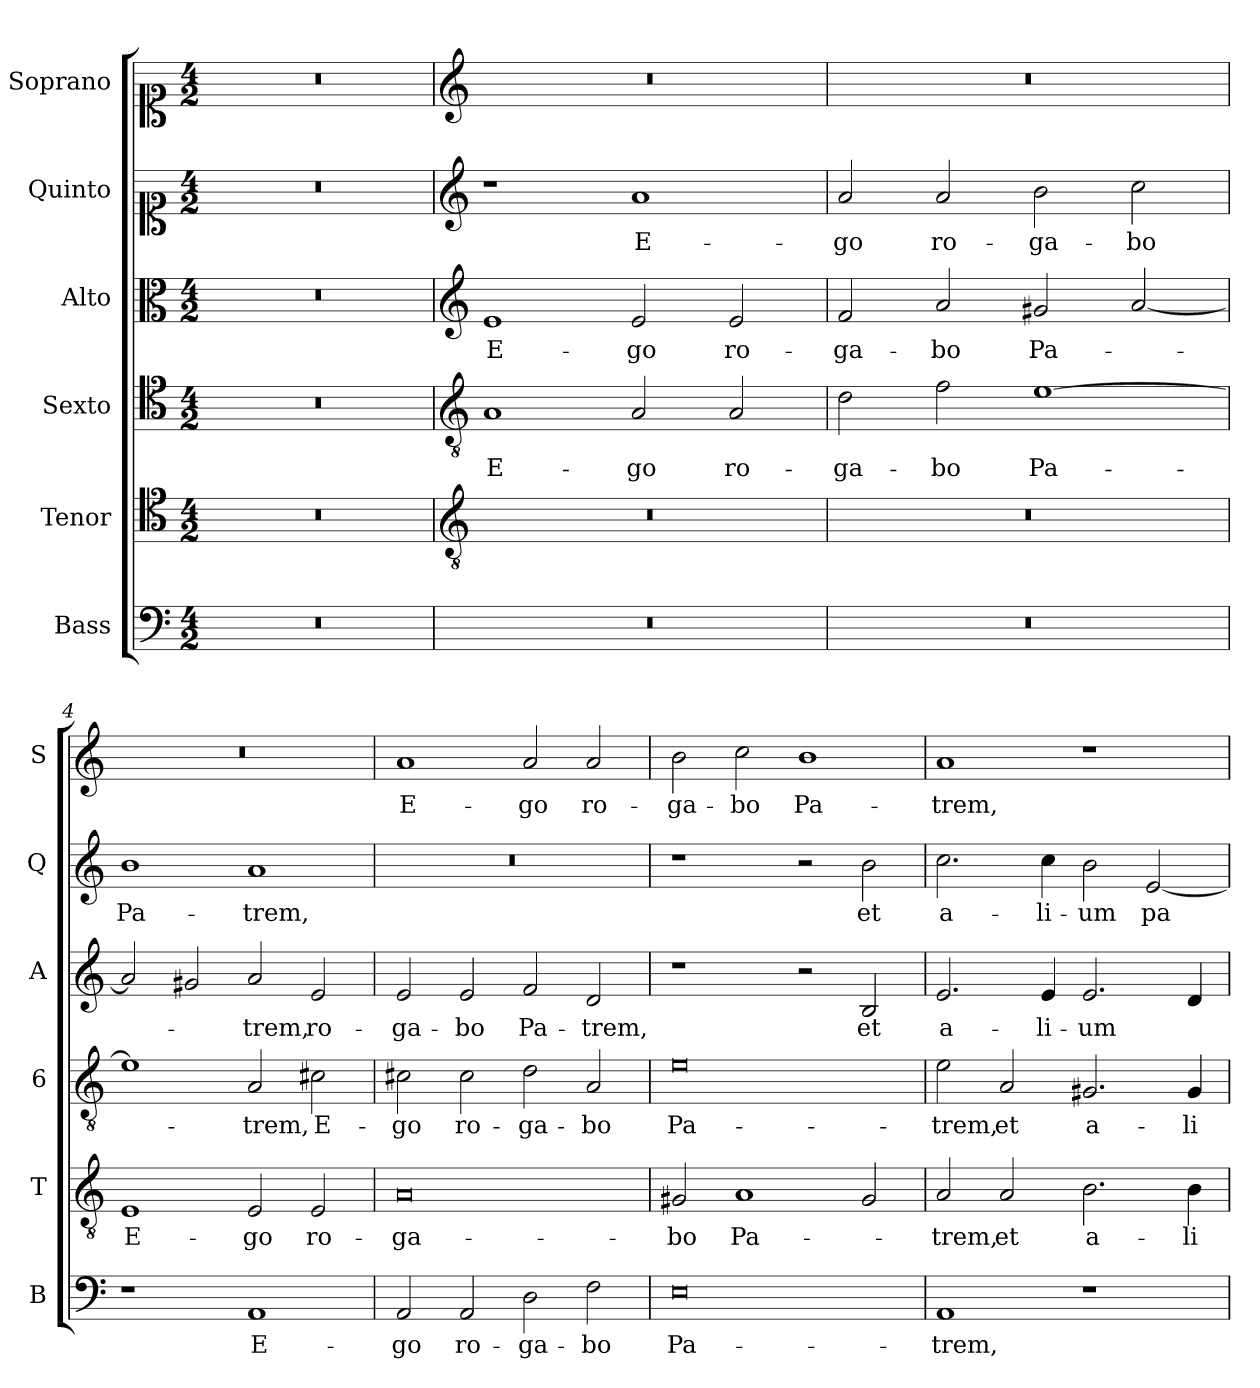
**kern	**text	**kern	**text	**kern	**text	**kern	**text	**kern	**text	**kern	**text
*part6	*part6	*part5	*part5	*part4	*part4	*part3	*part3	*part2	*part2	*part1	*part1
*staff6	*staff6	*staff5	*staff5	*staff4	*staff4	*staff3	*staff3	*staff2	*staff2	*staff1	*staff1
*I"Bass	*	*I"Tenor	*	*I"Sexto	*	*I"Alto	*	*I"Quinto	*	*I"Soprano	*
*I'B	*	*I'T	*	*I'6	*	*I'A	*	*I'Q	*	*I'S	*
*clefF4	*	*clefC4	*	*clefC4	*	*clefC3	*	*clefC1	*	*clefC1	*
*k[]	*	*k[]	*	*k[]	*	*k[]	*	*k[]	*	*k[]	*
*C:	*	*C:	*	*C:	*	*C:	*	*C:	*	*C:	*
*M4/2	*	*M4/2	*	*M4/2	*	*M4/2	*	*M4/2	*	*M4/2	*
=1	=1	=1	=1	=1	=1	=1	=1	=1	=1	=1	=1
0r	.	0r	.	0r	.	0r	.	0r	.	0r	.
=2	=2	=2	=2	=2	=2	=2	=2	=2	=2	=2	=2
*	*	*clefGv2	*	*clefGv2	*	*clefG2	*	*clefG2	*	*clefG2	*
!	!	!	!	!	!LO:LY:b	!	!LO:LY:b	!	!	!	!
0r	.	0r	.	1A	E-	1e	E-	1r	.	0r	.
!	!	!	!	!	!LO:LY:b	!	!LO:LY:b	!	!LO:LY:b	!	!
.	.	.	.	2A/	-go	2e/	-go	1a	E-	.	.
!	!	!	!	!	!LO:LY:b	!	!LO:LY:b	!	!	!	!
.	.	.	.	2A/	ro-	2e/	ro-	.	.	.	.
=3	=3	=3	=3	=3	=3	=3	=3	=3	=3	=3	=3
!	!	!	!	!	!LO:LY:b	!	!LO:LY:b	!	!LO:LY:b	!	!
0r	.	0r	.	2d\	-ga-	2f/	-ga-	2a/	-go	0r	.
!	!	!	!	!	!LO:LY:b	!	!LO:LY:b	!	!LO:LY:b	!	!
.	.	.	.	2f\	-bo	2a/	-bo	2a/	ro-	.	.
!	!	!	!	!	!LO:LY:b	!	!LO:LY:b	!	!LO:LY:b	!	!
.	.	.	.	[1e	Pa-	2g#X/	Pa-	2b\	-ga-	.	.
!	!	!	!	!	!	!	!	!	!LO:LY:b	!	!
.	.	.	.	.	.	[2a/	.	2cc\	-bo	.	.
=4	=4	=4	=4	=4	=4	=4	=4	=4	=4	=4	=4
!	!	!	!LO:LY:b	!	!	!	!	!	!LO:LY:b	!	!
1r	.	1E	E-	1e]	.	2a/]	.	1b	Pa-	0r	.
.	.	.	.	.	.	2g#X/	.	.	.	.	.
!	!LO:LY:b	!	!LO:LY:b	!	!LO:LY:b	!	!LO:LY:b	!	!LO:LY:b	!	!
1AA	E-	2E/	-go	2A/	-trem,	2a/	-trem,	1a	-trem,	.	.
!	!	!	!LO:LY:b	!	!LO:LY:b	!	!LO:LY:b	!	!	!	!
.	.	2E/	ro-	2c#X\	E-	2e/	ro-	.	.	.	.
!!LO:LB:g=z
=5	=5	=5	=5	=5	=5	=5	=5	=5	=5	=5	=5
!	!LO:LY:b	!	!LO:LY:b	!	!LO:LY:b	!	!LO:LY:b	!	!	!	!LO:LY:b
2AA/	-go	0A	-ga-	2c#X\	-go	2e/	-ga-	0r	.	1a	E-
!	!LO:LY:b	!	!	!	!LO:LY:b	!	!LO:LY:b	!	!	!	!
2AA/	ro-	.	.	2c#\	ro-	2e/	-bo	.	.	.	.
!	!LO:LY:b	!	!	!	!LO:LY:b	!	!LO:LY:b	!	!	!	!LO:LY:b
2D\	-ga-	.	.	2d\	-ga-	2f/	Pa-	.	.	2a/	-go
!	!LO:LY:b	!	!	!	!LO:LY:b	!	!LO:LY:b	!	!	!	!LO:LY:b
2F\	-bo	.	.	2A/	-bo	2d/	-trem,	.	.	2a/	ro-
=6	=6	=6	=6	=6	=6	=6	=6	=6	=6	=6	=6
!	!LO:LY:b	!	!LO:LY:b	!	!LO:LY:b	!	!	!	!	!	!LO:LY:b
0E	Pa-	2G#X/	-bo	0e	Pa-	1r	.	1r	.	2b\	-ga-
!	!	!	!LO:LY:b	!	!	!	!	!	!	!	!LO:LY:b
.	.	1A	Pa-	.	.	.	.	.	.	2cc\	-bo
!	!	!	!	!	!	!	!	!	!	!	!LO:LY:b
.	.	.	.	.	.	2r	.	2r	.	1b	Pa-
!	!	!	!	!	!	!	!LO:LY:b	!	!LO:LY:b	!	!
.	.	2G#/	.	.	.	2B/	et	2b\	et	.	.
=7	=7	=7	=7	=7	=7	=7	=7	=7	=7	=7	=7
!	!LO:LY:b	!	!LO:LY:b	!	!LO:LY:b	!	!LO:LY:b	!	!LO:LY:b	!	!LO:LY:b
1AA	-trem,	2A/	-trem,	2e\	-trem,	2.e/	a-	2.cc\	a-	1a	-trem,
!	!	!	!LO:LY:b	!	!LO:LY:b	!	!	!	!	!	!
.	.	2A/	et	2A/	et	.	.	.	.	.	.
!	!	!	!	!	!	!	!LO:LY:b	!	!LO:LY:b	!	!
.	.	.	.	.	.	4e/	-li-	4cc\	-li-	.	.
!	!	!	!LO:LY:b	!	!LO:LY:b	!	!LO:LY:b	!	!LO:LY:b	!	!
1r	.	2.B\	a-	2.G#X/	a-	2.e/	-um	2b\	-um	1r	.
!	!	!	!	!	!	!	!	!	!LO:LY:b	!	!
.	.	.	.	.	.	.	.	[2e/	pa-	.	.
!	!	!	!LO:LY:b	!	!LO:LY:b	!	!	!	!	!	!
.	.	4B\	-li-	4G#/	-li-	4d/	.	.	.	.	.
=	=	=	=	=	=	=	=	=	=	=	=
*-	*-	*-	*-	*-	*-	*-	*-	*-	*-	*-	*-
